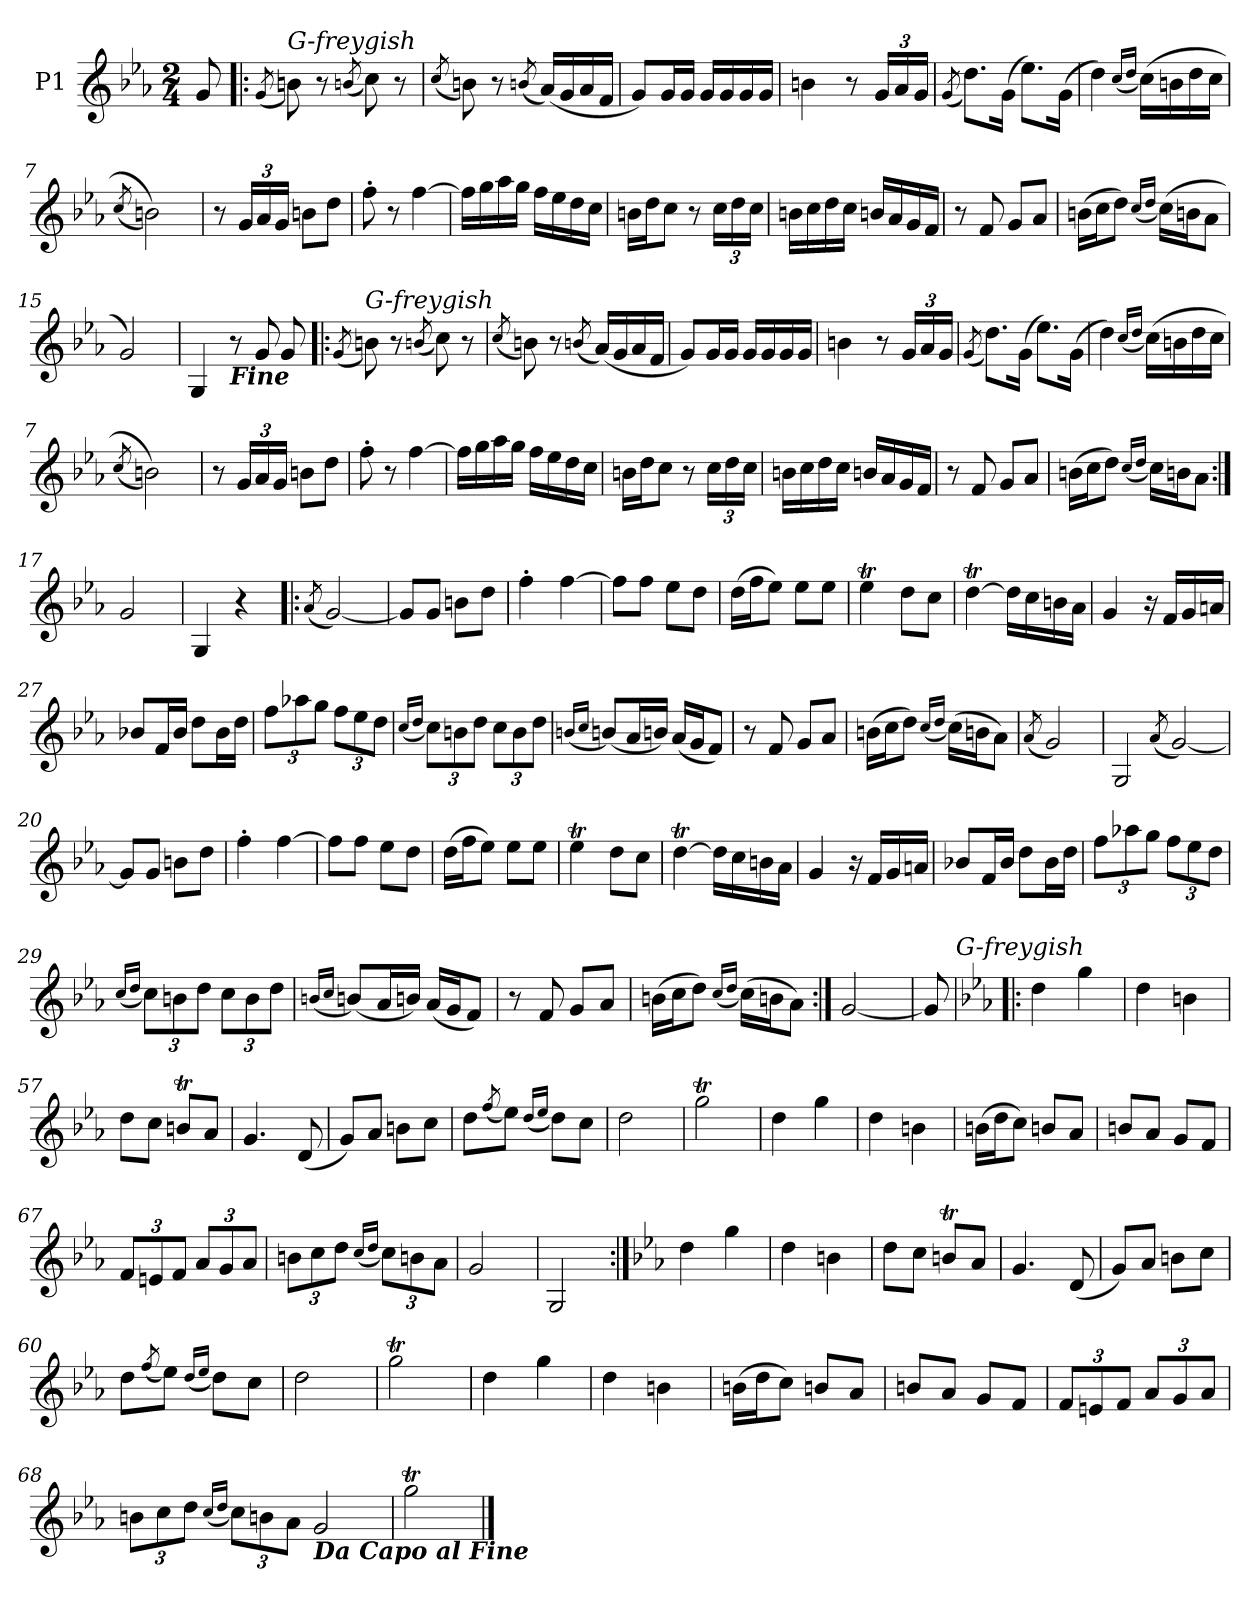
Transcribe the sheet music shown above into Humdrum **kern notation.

**kern
*part1
*staff1
*I"P1
*clefG2
*k[b-e-a-]
*M2/4
=
8g
=1!|:
(8qg/
!LO:TX:a:i:t=G-freygish
8bn)
8r
(8qbn/
8cc)
8r
=2
(8qcc/
8bn)
8r
(8qbn/
(16a-LL)
16g
16a-
16fJJ
=3
8gL)
16gL
16gJJ
16gLL
16g
16g
16gJJ
=4
4bn
8r
24gLL
24a-
24gJJ
=5
(8qg/
8.ddL)
(16gJk
8.ee-L)
(16gJk
=6
4dd)
(16qqcc/LL
16qqdd/JJ
(16ccLL)
16bn
16dd
16ccJJ
=7
(8qcc/
2bn))
=8
8r
24gLL
24a-
24gJJ
8bnL
8ddJ
=9
8ff'
8r
[4ff
=10
16ffLL]
16gg
16aa-
16ggJJ
16ffLL
16ee-
16dd
16ccJJ
=11
16bnLL
16ddJ
8ccJ
8r
24ccLL
24dd
24ccJJ
=12
16bnLL
16cc
16dd
16ccJJ
16bnLL
16a-
16g
16fJJ
=13
8r
8f
8gL
8a-J
=14
(16bnLL
16ccJ
8ddJ)
(16qqcc/LL
16qqdd/JJ
(16ccLL)
16bnJ
8a-J
=15
2g)
=16
4G
!LO:TX:b:Bi:t=Fine
8r
8g
8g
=1!|:
(8qg/
!LO:TX:a:i:t=G-freygish
8bn)
8r
(8qbn/
8cc)
8r
=2
(8qcc/
8bn)
8r
(8qbn/
(16a-LL)
16g
16a-
16fJJ
=3
8gL)
16gL
16gJJ
16gLL
16g
16g
16gJJ
=4
4bn
8r
24gLL
24a-
24gJJ
=5
(8qg/
8.ddL)
(16gJk
8.ee-L)
(16gJk
=6
4dd)
(16qqcc/LL
16qqdd/JJ
(16ccLL)
16bn
16dd
16ccJJ
=7
(8qcc/
2bn))
=8
8r
24gLL
24a-
24gJJ
8bnL
8ddJ
=9
8ff'
8r
[4ff
=10
16ffLL]
16gg
16aa-
16ggJJ
16ffLL
16ee-
16dd
16ccJJ
=11
16bnLL
16ddJ
8ccJ
8r
24ccLL
24dd
24ccJJ
=12
16bnLL
16cc
16dd
16ccJJ
16bnLL
16a-
16g
16fJJ
=13
8r
8f
8gL
8a-J
=14
(16bnLL
16ccJ
8ddJ)
(16qqcc/LL
16qqdd/JJ
16ccLL)
16bnJ
8a-J
=17:|!
2g
=18
4G
4r
=19!|:
(8qa-/
[2g)
=20
8gL]
8gJ
8bnL
8ddJ
=21
4ff'
[4ff
=22
8ffL]
8ffJ
8ee-L
8ddJ
=23
(16ddLL
16ffJ
8ee-J)
8ee-L
8ee-J
=24
4ee-T
8ddL
8ccJ
=25
[4ddt
16ddLL]
16cc
16bn
16a-JJ
=26
4g
16r
16fLL
16g
16anJJ
=27
8b-XL
16fL
16b-JJ
8ddL
16b-L
16ddJJ
=28
12ffL
12aa-X
12ggJ
12ffL
12ee-
12ddJ
=29
(16qqcc/LL
16qqdd/JJ
12ccL)
12bn
12ddJ
12ccL
12b
12ddJ
=30
(16qqbn/LL
16qqcc/JJ
(8bnL)
16a-L
16bnJJ)
(16a-LL
16gJ
8fJ)
=31
8r
8f
8gL
8a-J
=32
(16bnLL
16ccJ
8ddJ)
(16qqcc/LL
16qqdd/JJ
(16ccLL)
16bnJ
8a-J)
=33
(8qa-/
2g)
=34
2G
(8qa-/
[2g)
=20
8gL]
8gJ
8bnL
8ddJ
=21
4ff'
[4ff
=22
8ffL]
8ffJ
8ee-L
8ddJ
=23
(16ddLL
16ffJ
8ee-J)
8ee-L
8ee-J
=24
4ee-T
8ddL
8ccJ
=25
[4ddt
16ddLL]
16cc
16bn
16a-JJ
=26
4g
16r
16fLL
16g
16anJJ
=27
8b-XL
16fL
16b-JJ
8ddL
16b-L
16ddJJ
=28
12ffL
12aa-X
12ggJ
12ffL
12ee-
12ddJ
=29
(16qqcc/LL
16qqdd/JJ
12ccL)
12bn
12ddJ
12ccL
12b
12ddJ
=30
(16qqbn/LL
16qqcc/JJ
(8bnL)
16a-L
16bnJJ)
(16a-LL
16gJ
8fJ)
=31
8r
8f
8gL
8a-J
=32
(16bnLL
16ccJ
8ddJ)
(16qqcc/LL
16qqdd/JJ
(16ccLL)
16bnJ
8a-J)
=35:|!
[2g
=36
8g]
!LO:TX:a:i:t=G-freygish
=55!|:
*k[b-e-a-]
4dd
4gg
=56
4dd
4bn
=57
8ddL
8ccJ
8bntL
8a-J
=58
4.g
(8d
=59
8gL)
8a-J
8bnL
8ccJ
=60
8ddL
(8qff/
8ee-J)
(16qqdd/LL
16qqee-/JJ
8ddL)
8ccJ
=61
2dd
=62
2ggt
=63
4dd
4gg
=64
4dd
4bn
=65
(16bnLL
16ddJ
8ccJ)
8bnL
8a-J
=66
8bnL
8a-J
8gL
8fJ
=67
12fL
12en
12fJ
12a-L
12g
12a-J
=68
12bnL
12cc
12ddJ
(16qqcc/LL
16qqdd/JJ
12ccL)
12bn
12a-J
=69
2g
=70
2G
=71:|!
*k[b-e-a-]
4dd
4gg
=56
4dd
4bn
=57
8ddL
8ccJ
8bntL
8a-J
=58
4.g
(8d
=59
8gL)
8a-J
8bnL
8ccJ
=60
8ddL
(8qff/
8ee-J)
(16qqdd/LL
16qqee-/JJ
8ddL)
8ccJ
=61
2dd
=62
2ggt
=63
4dd
4gg
=64
4dd
4bn
=65
(16bnLL
16ddJ
8ccJ)
8bnL
8a-J
=66
8bnL
8a-J
8gL
8fJ
=67
12fL
12en
12fJ
12a-L
12g
12a-J
=68
12bnL
12cc
12ddJ
(16qqcc/LL
16qqdd/JJ
12ccL)
12bn
12a-J
!LO:TX:b:Bi:t=Da Capo al Fine
2g
=72
2ggt
==
*-
